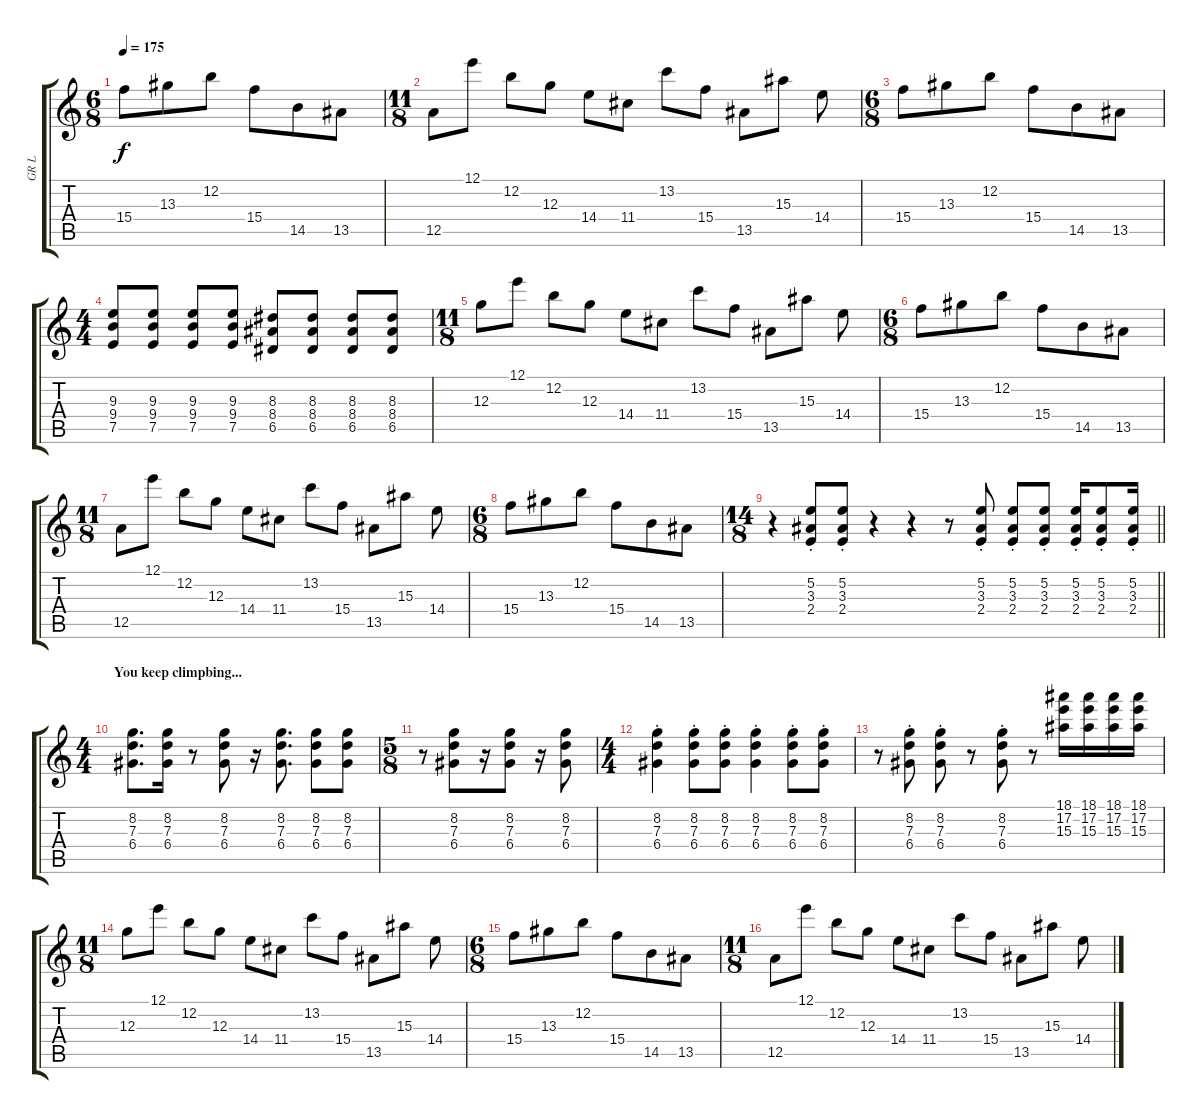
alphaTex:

\track ("GR L" "GR L") {instrument overdrivenguitar}
\staff {score tabs}
\tuning (E4 B3 G3 D3 A2 E2) {hide}
\ts (6 8)
\tempo 175
\clef g2
\ks c
15.4.8{dy f} 13.3.8 12.2.8 15.4.8 14.5.8 13.5.8 |
\ts (11 8)
12.5.8 12.1.8 12.2.8 12.3.8 14.4.8 11.4.8 13.2.8 15.4.8 13.5.8 15.3.8 14.4.8 |
\ts (6 8)
15.4.8 13.3.8 12.2.8 15.4.8 14.5.8 13.5.8 |
\ts (4 4)
(9.3 9.4 7.5).8 (9.3 9.4 7.5).8 (9.3 9.4 7.5).8 (9.3 9.4 7.5).8 (8.3 8.4 6.5).8 (8.3 8.4 6.5).8 (8.3 8.4 6.5).8 (8.3 8.4 6.5).8 |
\ts (11 8)
12.3.8 12.1.8 12.2.8 12.3.8 14.4.8 11.4.8 13.2.8 15.4.8 13.5.8 15.3.8 14.4.8 |
\ts (6 8)
15.4.8 13.3.8 12.2.8 15.4.8 14.5.8 13.5.8 |
\ts (11 8)
12.5.8 12.1.8 12.2.8 12.3.8 14.4.8 11.4.8 13.2.8 15.4.8 13.5.8 15.3.8 14.4.8 |
\ts (6 8)
15.4.8 13.3.8 12.2.8 15.4.8 14.5.8 13.5.8 |
\ts (14 8)
\barLineRight lightlight
r.4 (5.2{st} 3.3{st} 2.4{st}).8 (5.2{st} 3.3{st} 2.4{st}).8 r.4 r.4 r.8 (5.2{st} 3.3{st} 2.4{st}).8 (5.2{st} 3.3{st} 2.4{st}).8 (5.2{st} 3.3{st} 2.4{st}).8 (5.2{st} 3.3{st} 2.4{st}).16 (5.2{st} 3.3{st} 2.4{st}).8 (5.2{st} 3.3{st} 2.4{st}).16 |
\ts (4 4)
\section ("" "You keep climpbing...")
(8.2 7.3 6.4).8{d} (8.2 7.3 6.4).16 r.8 (8.2 7.3 6.4).8 r.16 (8.2 7.3 6.4).8{d} (8.2 7.3 6.4).8 (8.2 7.3 6.4).8 |
\ts (5 8)
r.8 (8.2 7.3 6.4).8 r.16 (8.2 7.3 6.4).8 r.16 (8.2 7.3 6.4).8 |
\ts (4 4)
(8.2{st} 7.3{st} 6.4{st}).4 (8.2{st} 7.3{st} 6.4{st}).8 (8.2{st} 7.3{st} 6.4{st}).8 (8.2{st} 7.3{st} 6.4{st}).4 (8.2{st} 7.3{st} 6.4{st}).8 (8.2{st} 7.3{st} 6.4{st}).8 |
r.8 (8.2{st} 7.3{st} 6.4{st}).8 (8.2{st} 7.3{st} 6.4{st}).8 r.8 (8.2{st} 7.3{st} 6.4{st}).8 r.8 (18.1 17.2 15.3).16 (18.1 17.2 15.3).16 (18.1 17.2 15.3).16 (18.1 17.2 15.3).16 |
\ts (11 8)
12.3.8 12.1.8 12.2.8 12.3.8 14.4.8 11.4.8 13.2.8 15.4.8 13.5.8 15.3.8 14.4.8 |
\ts (6 8)
15.4.8 13.3.8 12.2.8 15.4.8 14.5.8 13.5.8 |
\ts (11 8)
12.5.8 12.1.8 12.2.8 12.3.8 14.4.8 11.4.8 13.2.8 15.4.8 13.5.8 15.3.8 14.4.8
